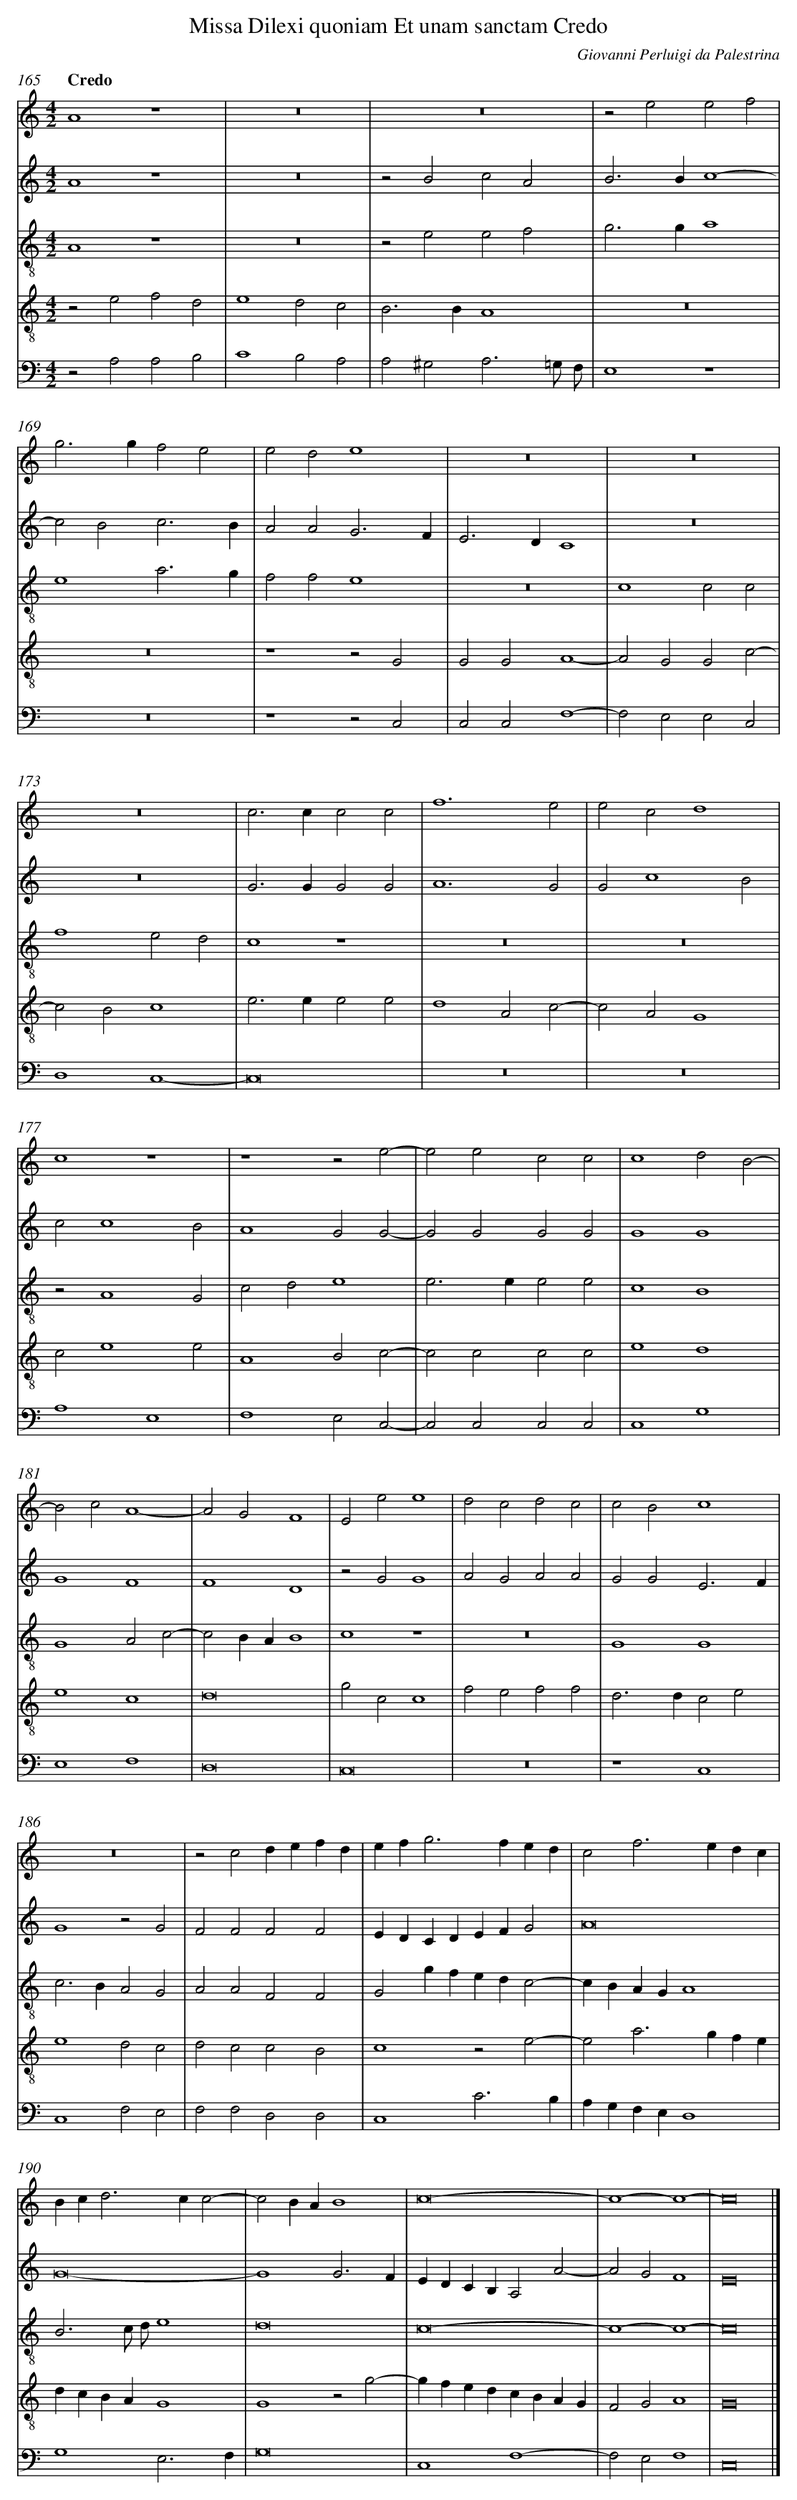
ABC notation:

X:1
T: Missa Dilexi quoniam Et unam sanctam Credo
C: Giovanni Perluigi da Palestrina
L: 1/4
M: 4/2
Q: "Credo"
V: 1 clef=treble
V: 2 clef=treble
V: 3 clef=treble-8
V: 4 clef=treble-8
V: 5 clef=bass
K: C
[V:1] A4z4 |
[V:2] A4z4 |
[V:3] A4z4 |
[V:4] z2e2f2d2 |
[V:5] z2A,2A,2B,2 |
[V:1] z8 |
[V:2] z8 |
[V:3] z8 |
[V:4] e4d2c2 |
[V:5] C4B,2A,2 |
[V:1] z8 |
[V:2] z2B2c2A2 |
[V:3] z2e2e2f2 |
[V:4] B2>B2A4 |
[V:5] A,2^G,2A,3=G,/ F,/ |
[V:1] z2e2e2f2 |
[V:2] B2>B2c4- |
[V:3] g2>g2a4 |
[V:4] z8 |
[V:5] E,4z4 |
[V:1] g2>g2f2e2 |
[V:2] c2B2c3B |
[V:3] e4a3g |
[V:4] z8 |
[V:5] z8 |
[V:1] e2d2e4 |
[V:2] A2A2G3F |
[V:3] f2f2e4 |
[V:4] z4z2G2 |
[V:5] z4z2C,2 |
[V:1] z8 |
[V:2] E2>D2C4 |
[V:3] z8 |
[V:4] G2G2A4- |
[V:5] C,2C,2F,4- |
[V:1] z8 |
[V:2] z8 |
[V:3] c4c2c2 |
[V:4] A2G2G2c2- |
[V:5] F,2E,2E,2C,2 |
[V:1] z8 |
[V:2] z8 |
[V:3] f4e2d2 |
[V:4] c2B2c4 |
[V:5] D,4C,4- |
[V:1] c2>c2c2c2 |
[V:2] G2>G2G2G2 |
[V:3] c4z4 |
[V:4] e2>e2e2e2 |
[V:5] C,8 |
[V:1] f6e2 |
[V:2] A6G2 |
[V:3] z8 |
[V:4] d4A2c2- |
[V:5] z8 |
[V:1] e2c2d4 |
[V:2] G2c4B2 |
[V:3] z8 |
[V:4] c2A2G4 |
[V:5] z8 |
[V:1] c4z4 |
[V:2] c2c4B2 |
[V:3] z2A4G2 |
[V:4] c2e4e2 |
[V:5] A,4E,4 |
[V:1] z4z2e2- |
[V:2] A4G2G2- |
[V:3] c2d2e4 |
[V:4] A4B2c2- |
[V:5] F,4E,2C,2- |
[V:1] e2e2c2c2 |
[V:2] G2G2G2G2 |
[V:3] e2>e2e2e2 |
[V:4] c2c2c2c2 |
[V:5] C,2C,2C,2C,2 |
[V:1] c4d2B2- |
[V:2] G4G4 |
[V:3] c4B4 |
[V:4] e4d4 |
[V:5] C,4G,4 |
[V:1] B2c2A4- |
[V:2] G4F4 |
[V:3] G4A2c2- |
[V:4] e4c4 |
[V:5] E,4F,4 |
[V:1] A2G2F4 |
[V:2] F4D4 |
[V:3] c2BAB4 |
[V:4] d8 |
[V:5] D,8 |
[V:1] E2e2e4 |
[V:2] z2G2G4 |
[V:3] c4z4 |
[V:4] g2c2c4 |
[V:5] C,8 |
[V:1] d2c2d2c2 |
[V:2] A2G2A2A2 |
[V:3] z8 |
[V:4] f2e2f2f2 |
[V:5] z8 |
[V:1] c2B2c4 |
[V:2] G2G2E3F |
[V:3] G4G4 |
[V:4] d2>d2c2e2 |
[V:5] z4C,4 |
[V:1] z8 |
[V:2] G4z2G2 |
[V:3] c2>B2A2G2 |
[V:4] e4d2c2 |
[V:5] C,4F,2E,2 |
[V:1] z2c2defd |
[V:2] F2F2F2F2 |
[V:3] A2A2F2F2 |
[V:4] d2c2c2B2 |
[V:5] F,2F,2D,2D,2 |
[V:1] ef2<g2fed |
[V:2] EDCDEFG2 |
[V:3] G2gfedc2- |
[V:4] c4z2e2- |
[V:5] C,4C3B, |
[V:1] c2f2>e2dc |
[V:2] A8 |
[V:3] cBAGA4 |
[V:4] e2a2>g2fe |
[V:5] A,G,F,E,D,4 |
[V:1] Bc2<d2cc2- |
[V:2] G8- |
[V:3] B3c/ d/e4 |
[V:4] dcBAG4 |
[V:5] G,4E,3F, |
[V:1] c2BAB4 |
[V:2] G4G3F |
[V:3] d8 |
[V:4] G4z2g2- |
[V:5] G,8 |
[V:1] c8- |
[V:2] EDCB,A,2A2- |
[V:3] c8- |
[V:4] gfedcBAG |
[V:5] C,4F,4- |
[V:1] c4-c4- |
[V:2] A2G2F4 |
[V:3] c4-c4- |
[V:4] F2G2A4 |
[V:5] F,2E,2F,4 |
[V:1] c8 |]
[V:2] E8 |]
[V:3] c8 |]
[V:4] G8 |]
[V:5] C,8 |]
